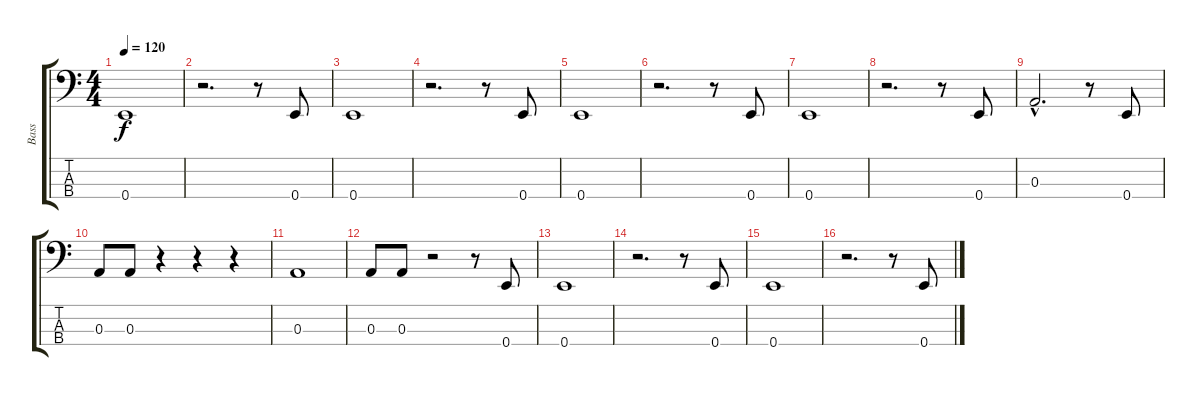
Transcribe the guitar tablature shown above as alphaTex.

\track ("Bass" "Bass") {instrument electricbasspick}
\staff {score tabs}
\tuning (G2 D2 A1 E1) {hide}
\ts (4 4)
\tempo 120
\clef f4
\ks c
0.4.1{dy f} |
r.2{d} r.8 0.4.8 |
0.4.1 |
r.2{d} r.8 0.4.8 |
0.4.1 |
r.2{d} r.8 0.4.8 |
0.4.1 |
r.2{d} r.8 0.4.8 |
0.3{hac}.2{d} r.8 0.4.8 |
0.3.8 0.3.8 r.4 r.4 r.4 |
0.3.1 |
0.3.8 0.3.8 r.2 r.8 0.4.8 |
0.4.1 |
r.2{d} r.8 0.4.8 |
0.4.1 |
r.2{d} r.8 0.4.8
